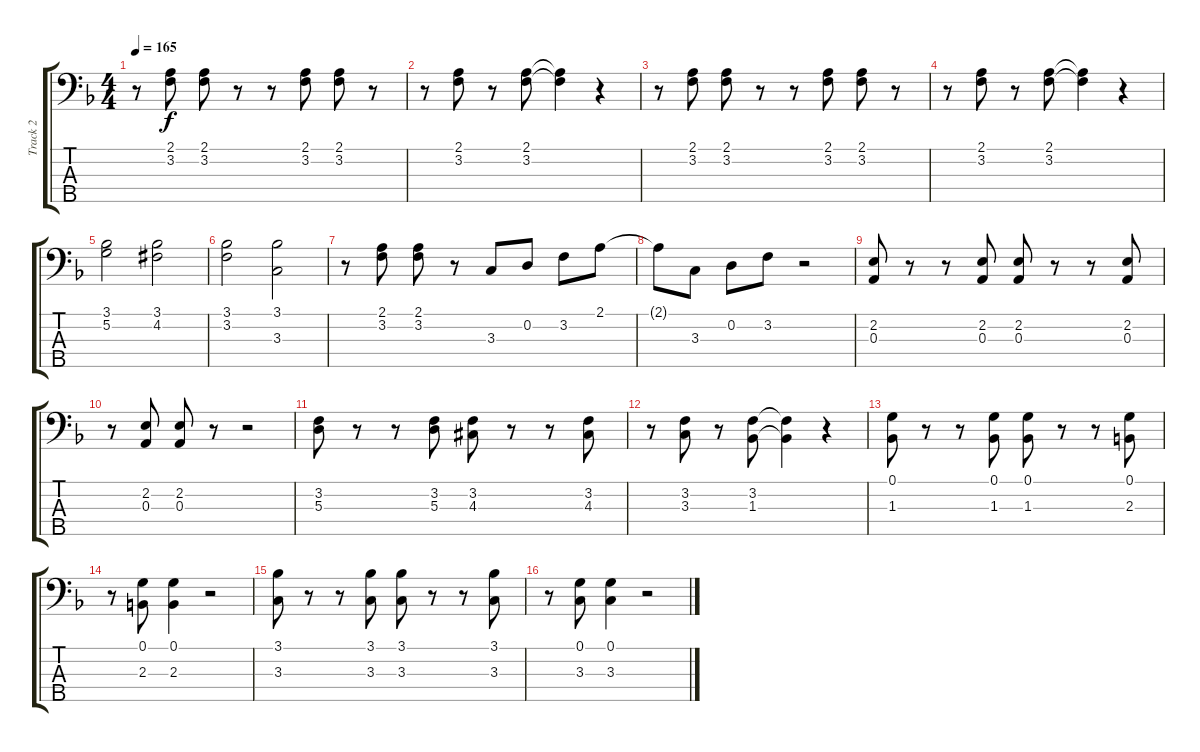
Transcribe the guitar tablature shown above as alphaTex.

\track ("Track 2" "Track 2") {instrument electricbassfinger}
\staff {score tabs}
\tuning (G2 D2 A1 E1 B0) {hide}
\ts (4 4)
\tempo 165
\clef f4
\ks f
r.8{dy f} (2.1 3.2).8 (2.1 3.2).8 r.8 r.8 (2.1 3.2).8 (2.1 3.2).8 r.8 |
r.8 (2.1 3.2).8 r.8 (2.1 3.2).8 (2.1{t} 3.2{t}).4 r.4 |
r.8 (2.1 3.2).8 (2.1 3.2).8 r.8 r.8 (2.1 3.2).8 (2.1 3.2).8 r.8 |
r.8 (2.1 3.2).8 r.8 (2.1 3.2).8 (2.1{t} 3.2{t}).4 r.4 |
(3.1 5.2).2 (3.1 4.2{acc #}).2 |
(3.1 3.2).2 (3.1 3.3).2 |
r.8 (2.1 3.2).8 (2.1 3.2).8 r.8 3.3.8 0.2.8 3.2.8 2.1.8 |
2.1{t}.8 3.3.8 0.2.8 3.2.8 r.2 |
(2.2 0.3).8 r.8 r.8 (2.2 0.3).8 (2.2 0.3).8 r.8 r.8 (2.2 0.3).8 |
r.8 (2.2 0.3).8 (2.2 0.3).8 r.8 r.2 |
(3.2 5.3).8 r.8 r.8 (3.2 5.3).8 (3.2 4.3{acc #}).8 r.8 r.8 (3.2 4.3{acc #}).8 |
r.8 (3.2 3.3).8 r.8 (3.2 1.3).8 (3.2{t} 1.3{t}).4 r.4 |
(0.1 1.3).8 r.8 r.8 (0.1 1.3).8 (0.1 1.3).8 r.8 r.8 (0.1 2.3).8 |
r.8 (0.1 2.3).8 (0.1 2.3).4 r.2 |
(3.1 3.3).8 r.8 r.8 (3.1 3.3).8 (3.1 3.3).8 r.8 r.8 (3.1 3.3).8 |
r.8 (0.1 3.3).8 (0.1 3.3).4 r.2
